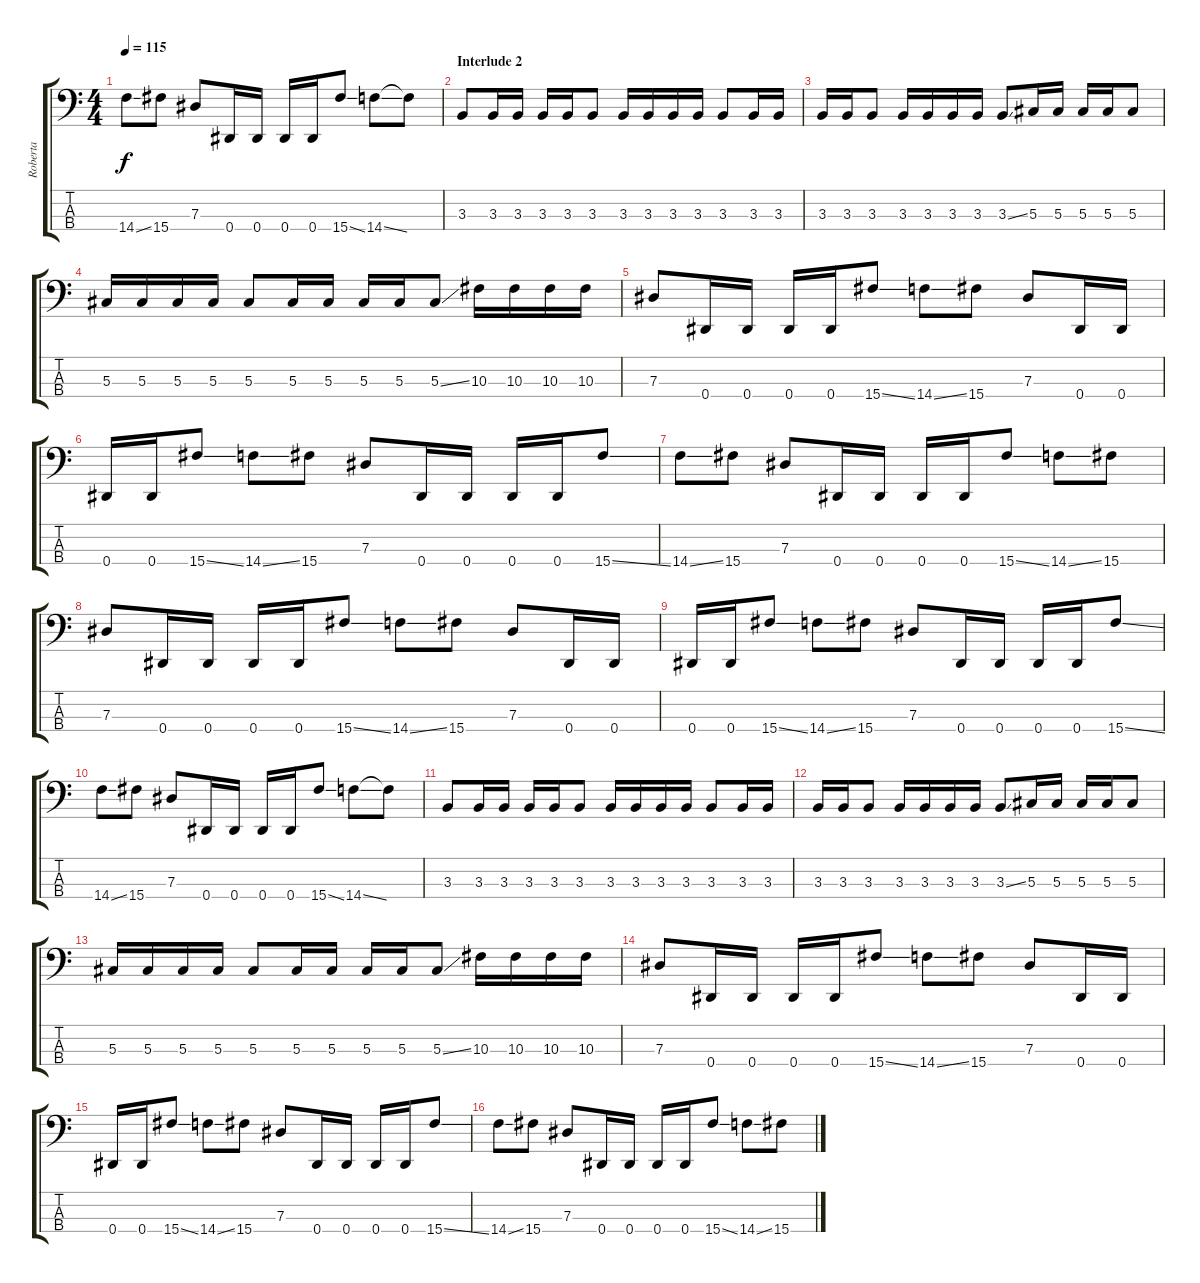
\track ("Roberta" "Roberta") {instrument electricbassfinger}
\staff {score tabs}
\tuning (Gb2 Db2 Ab1 Eb1) {hide}
\ts (4 4)
\tempo 115
\clef f4
\ks c
14.4{ss}.8{dy f} 15.4.8 7.3.8 0.4.16 0.4.16 0.4.16 0.4.16 15.4{ss}.8 14.4{ss}.8 14.4{t}.8 |
\section ("" "Interlude 2")
3.3.8 3.3.16 3.3.16 3.3.16 3.3.16 3.3.8 3.3.16 3.3.16 3.3.16 3.3.16 3.3.8 3.3.16 3.3.16 |
3.3.16 3.3.16 3.3.8 3.3.16 3.3.16 3.3.16 3.3.16 3.3{ss}.8 5.3.16 5.3.16 5.3.16 5.3.16 5.3.8 |
5.3.16 5.3.16 5.3.16 5.3.16 5.3.8 5.3.16 5.3.16 5.3.16 5.3.16 5.3{ss}.8 10.3.16 10.3.16 10.3.16 10.3.16 |
7.3.8 0.4.16 0.4.16 0.4.16 0.4.16 15.4{ss}.8 14.4{ss}.8 15.4.8 7.3.8 0.4.16 0.4.16 |
0.4.16 0.4.16 15.4{ss}.8 14.4{ss}.8 15.4.8 7.3.8 0.4.16 0.4.16 0.4.16 0.4.16 15.4{ss}.8 |
14.4{ss}.8 15.4.8 7.3.8 0.4.16 0.4.16 0.4.16 0.4.16 15.4{ss}.8 14.4{ss}.8 15.4.8 |
7.3.8 0.4.16 0.4.16 0.4.16 0.4.16 15.4{ss}.8 14.4{ss}.8 15.4.8 7.3.8 0.4.16 0.4.16 |
0.4.16 0.4.16 15.4{ss}.8 14.4{ss}.8 15.4.8 7.3.8 0.4.16 0.4.16 0.4.16 0.4.16 15.4{ss}.8 |
14.4{ss}.8 15.4.8 7.3.8 0.4.16 0.4.16 0.4.16 0.4.16 15.4{ss}.8 14.4{ss}.8 14.4{t}.8 |
3.3.8 3.3.16 3.3.16 3.3.16 3.3.16 3.3.8 3.3.16 3.3.16 3.3.16 3.3.16 3.3.8 3.3.16 3.3.16 |
3.3.16 3.3.16 3.3.8 3.3.16 3.3.16 3.3.16 3.3.16 3.3{ss}.8 5.3.16 5.3.16 5.3.16 5.3.16 5.3.8 |
5.3.16 5.3.16 5.3.16 5.3.16 5.3.8 5.3.16 5.3.16 5.3.16 5.3.16 5.3{ss}.8 10.3.16 10.3.16 10.3.16 10.3.16 |
7.3.8 0.4.16 0.4.16 0.4.16 0.4.16 15.4{ss}.8 14.4{ss}.8 15.4.8 7.3.8 0.4.16 0.4.16 |
0.4.16 0.4.16 15.4{ss}.8 14.4{ss}.8 15.4.8 7.3.8 0.4.16 0.4.16 0.4.16 0.4.16 15.4{ss}.8 |
14.4{ss}.8 15.4.8 7.3.8 0.4.16 0.4.16 0.4.16 0.4.16 15.4{ss}.8 14.4{ss}.8 15.4.8
